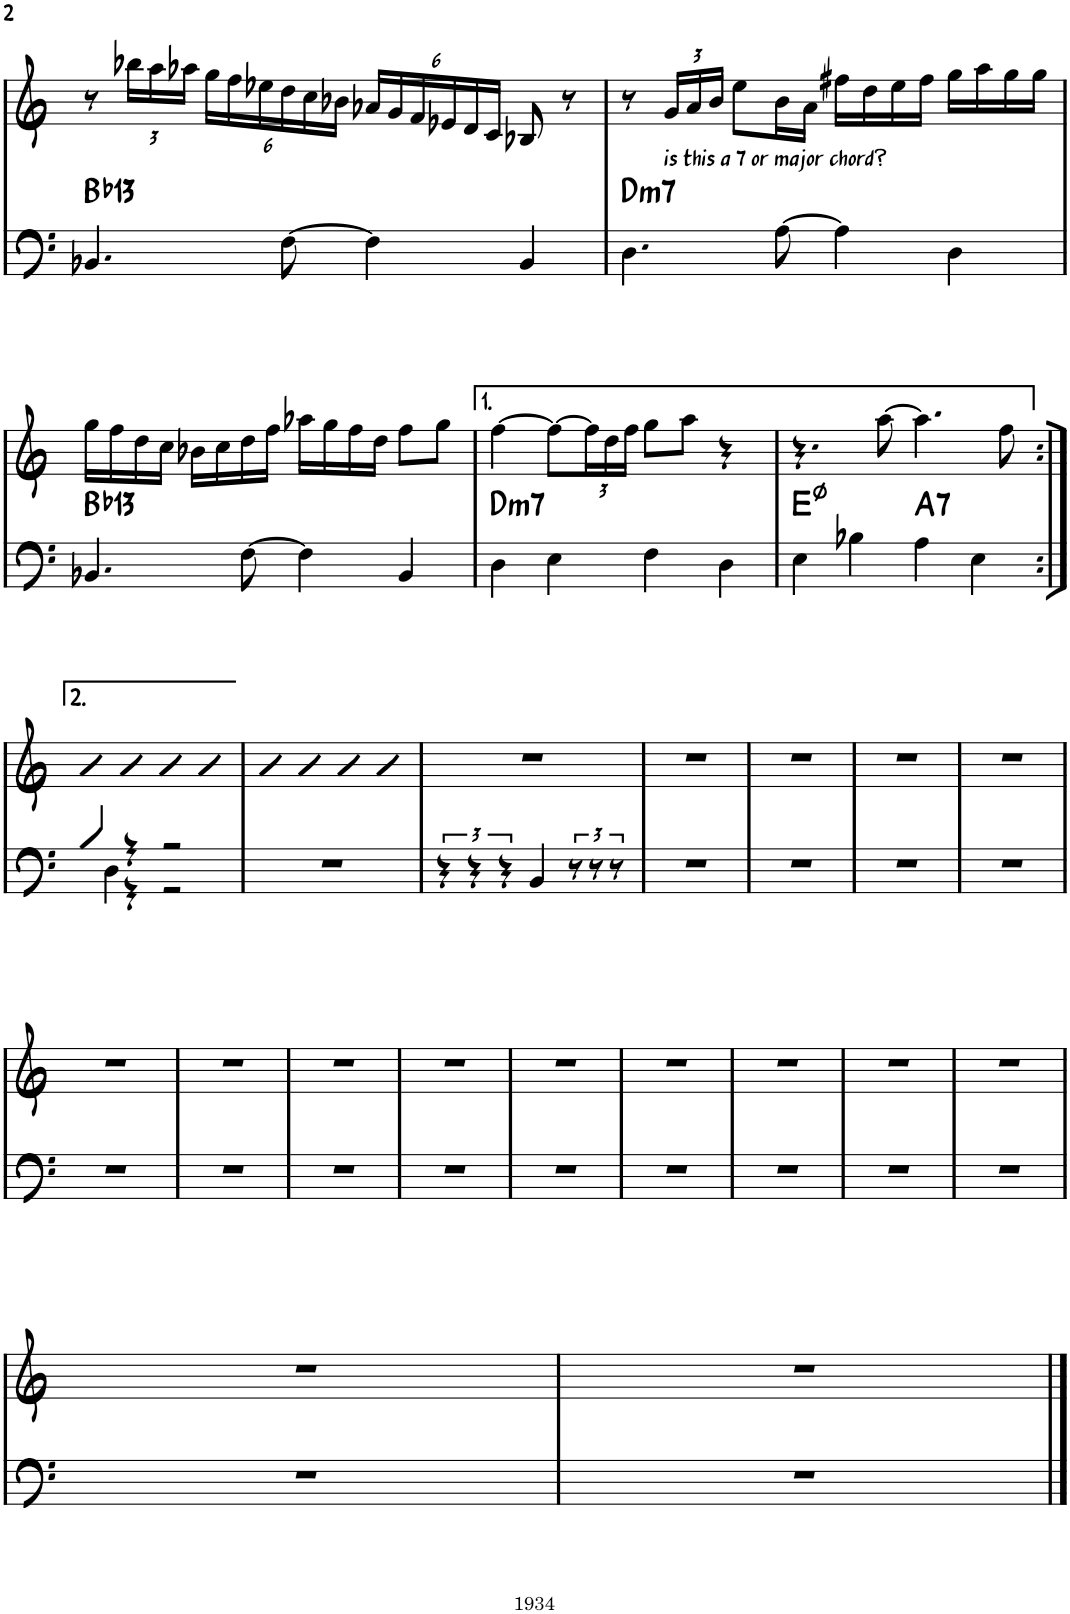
**kern	**harte	**kern
*part2	*part2	*part1
*staff2	*	*staff1
*I"Contrabass	*	*I"Piano
*I'Cb	*	*I'Pno
!!LO:PB:g=z
*clefF4	*	*clefG2
*Trd7c12	*	*
*k[]	*	*k[]
*M4/4	*	*M4/4
=18	=18	=18
!	!LO:H:kt=13	!
4.BB-X/	Bb:9(11,13)	8r
*	*	*Xbrackettup
.	.	24bb-X\LL
.	.	24aa\
.	.	24aa-X\JJ
.	.	24gg\LL
.	.	24ff\
.	.	24ee-X\
[8F\	.	24dd\
.	.	24cc\
.	.	24b-X\JJ
4F\]	.	24a-X/LL
.	.	24g/
.	.	24f/
.	.	24e-X/
.	.	24d/
.	.	24c/JJ
4BB-/	.	8B-X/
.	.	8r
=19	=19	=19
!	!LO:H:kt=m7	!
4.D\	D:min7	8r
!	!	!LO:TX:b:t=is this a 7 or major chord?
.	.	24g/LL
.	.	24a/
.	.	24b/JJ
.	.	8ee\L
[8A\	.	16b\L
.	.	16a\JJ
4A\]	.	16ff#X\LL
.	.	16dd\
.	.	16ee\
.	.	16ff#\JJ
4D\	.	16gg\LL
.	.	16aa\
.	.	16gg\
.	.	16gg\JJ
!!LO:LB:g=z
=20	=20	=20
!	!LO:H:kt=13	!
4.BB-X/	Bb:9(11,13)	16gg\LL
.	.	16ff\
.	.	16dd\
.	.	16cc\JJ
.	.	16b-X\LL
.	.	16cc\
[8F\	.	16dd\
.	.	16ff\JJ
4F\]	.	16aa-X\LL
.	.	16gg\
.	.	16ff\
.	.	16dd\JJ
4BB-/	.	8ff\L
.	.	8gg\J
=21	=21	=21
!	!LO:H:kt=m7	!
4D\	D:min7	[4ff\
4E\	.	8ff\L_
.	.	24ff\L]
.	.	24dd\
.	.	24ff\JJ
4F\	.	8gg\L
.	.	8aa\J
4D\	.	4r
=22	=22	=22
4E\	E:hdim7	4.r
4B-X\	.	.
.	.	[8aa\
!	!LO:H:kt=7	!
4A\	A:7	4.aa\]
4E\	.	.
.	.	8ff\
!!LO:LB:g=z
=23:|!	=23:|!	=23:|!
*^	*	*
4D\	4D/	.	4b
4r	4r	.	4b
2r	2r	.	4b
.	.	.	4b
*v	*v	*	*
=24	=24	=24
1r	.	4b
.	.	4b
.	.	4b
.	.	4b
=25	=25	=25
2r	.	1r
4BB/	.	.
4r	.	.
=26	=26	=26
1r	.	1r
=27	=27	=27
1r	.	1r
=28	=28	=28
1r	.	1r
=29	=29	=29
1r	.	1r
!!LO:LB:g=z
=30	=30	=30
1r	.	1r
=31	=31	=31
1r	.	1r
=32	=32	=32
1r	.	1r
=33	=33	=33
1r	.	1r
=34	=34	=34
1r	.	1r
=35	=35	=35
1r	.	1r
=36	=36	=36
1r	.	1r
=37	=37	=37
1r	.	1r
=38	=38	=38
1r	.	1r
!!LO:LB:g=z
=39	=39	=39
1r	.	1r
=40	=40	=40
1r	.	1r
==	==	==
*-	*-	*-
